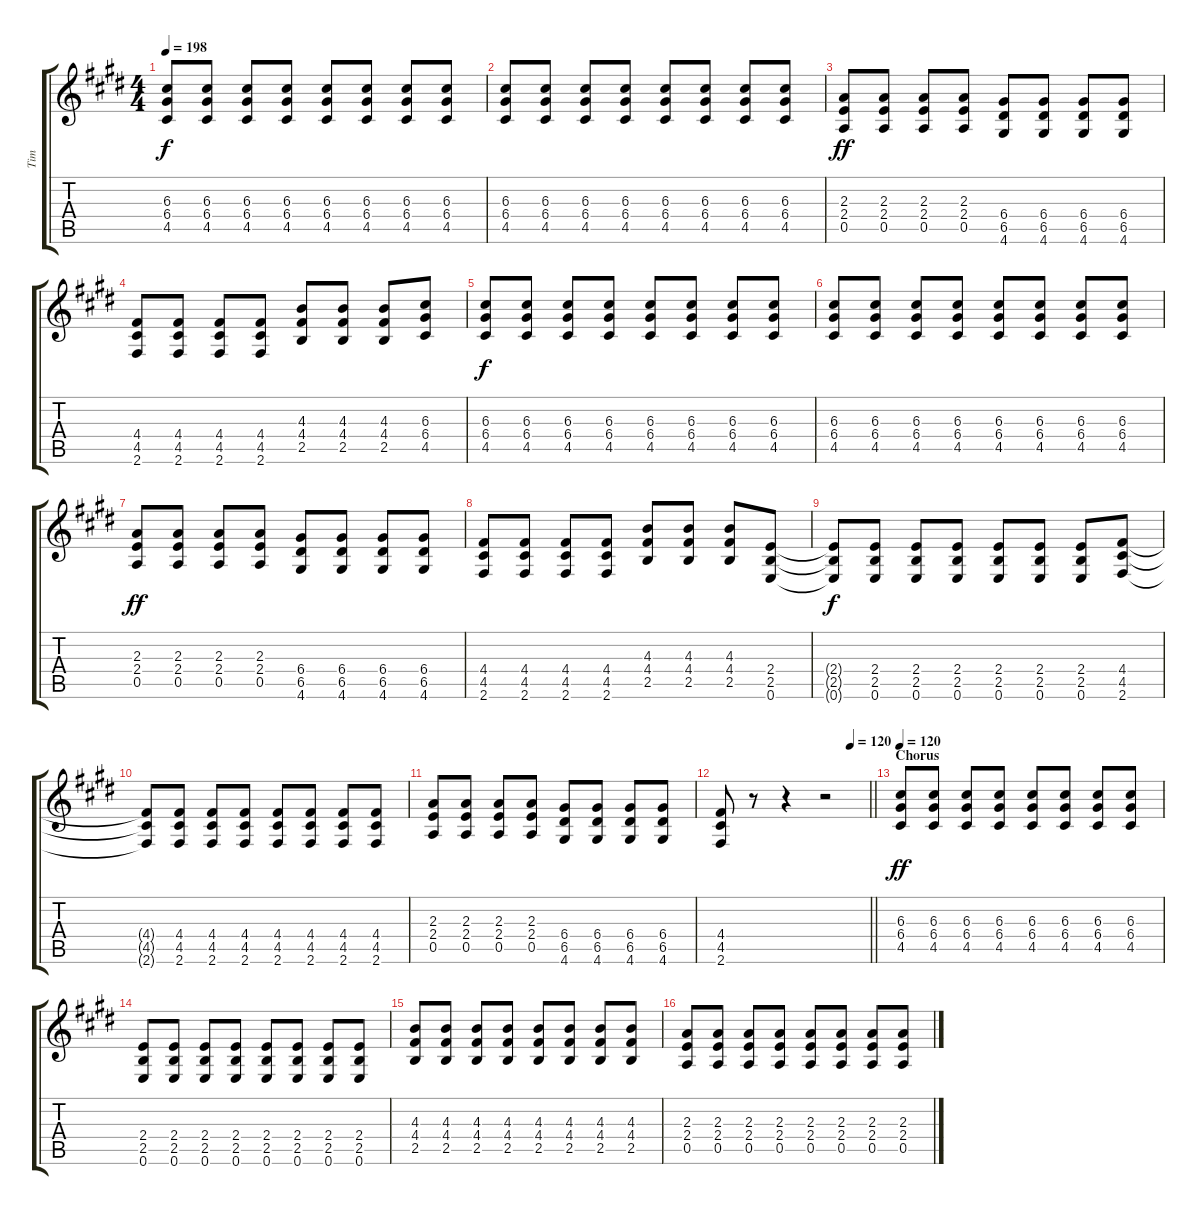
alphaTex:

\track ("Tim" "Tim") {instrument distortionguitar}
\staff {score tabs}
\tuning (E4 B3 G3 D3 A2 E2) {hide}
\ts (4 4)
\tempo 198
\clef g2
\ks e
(6.3 6.4 4.5).8{dy f} (6.3 6.4 4.5).8 (6.3 6.4 4.5).8 (6.3 6.4 4.5).8 (6.3 6.4 4.5).8 (6.3 6.4 4.5).8 (6.3 6.4 4.5).8 (6.3 6.4 4.5).8 |
(6.3 6.4 4.5).8 (6.3 6.4 4.5).8 (6.3 6.4 4.5).8 (6.3 6.4 4.5).8 (6.3 6.4 4.5).8 (6.3 6.4 4.5).8 (6.3 6.4 4.5).8 (6.3 6.4 4.5).8 |
(2.3 2.4 0.5).8{dy ff} (2.3 2.4 0.5).8 (2.3 2.4 0.5).8 (2.3 2.4 0.5).8 (6.4 6.5 4.6).8 (6.4 6.5 4.6).8 (6.4 6.5 4.6).8 (6.4 6.5 4.6).8 |
(4.4 4.5 2.6).8 (4.4 4.5 2.6).8 (4.4 4.5 2.6).8 (4.4 4.5 2.6).8 (4.3 4.4 2.5).8 (4.3 4.4 2.5).8 (4.3 4.4 2.5).8 (6.3 6.4 4.5).8 |
(6.3 6.4 4.5).8{dy f} (6.3 6.4 4.5).8 (6.3 6.4 4.5).8 (6.3 6.4 4.5).8 (6.3 6.4 4.5).8 (6.3 6.4 4.5).8 (6.3 6.4 4.5).8 (6.3 6.4 4.5).8 |
(6.3 6.4 4.5).8 (6.3 6.4 4.5).8 (6.3 6.4 4.5).8 (6.3 6.4 4.5).8 (6.3 6.4 4.5).8 (6.3 6.4 4.5).8 (6.3 6.4 4.5).8 (6.3 6.4 4.5).8 |
(2.3 2.4 0.5).8{dy ff} (2.3 2.4 0.5).8 (2.3 2.4 0.5).8 (2.3 2.4 0.5).8 (6.4 6.5 4.6).8 (6.4 6.5 4.6).8 (6.4 6.5 4.6).8 (6.4 6.5 4.6).8 |
(4.4 4.5 2.6).8 (4.4 4.5 2.6).8 (4.4 4.5 2.6).8 (4.4 4.5 2.6).8 (4.3 4.4 2.5).8 (4.3 4.4 2.5).8 (4.3 4.4 2.5).8 (2.4 2.5 0.6).8 |
(2.4{t} 2.5{t} 0.6{t}).8{dy f} (2.4 2.5 0.6).8 (2.4 2.5 0.6).8 (2.4 2.5 0.6).8 (2.4 2.5 0.6).8 (2.4 2.5 0.6).8 (2.4 2.5 0.6).8 (4.4 4.5 2.6).8 |
(4.4{t} 4.5{t} 2.6{t}).8 (4.4 4.5 2.6).8 (4.4 4.5 2.6).8 (4.4 4.5 2.6).8 (4.4 4.5 2.6).8 (4.4 4.5 2.6).8 (4.4 4.5 2.6).8 (4.4 4.5 2.6).8 |
(2.3 2.4 0.5).8 (2.3 2.4 0.5).8 (2.3 2.4 0.5).8 (2.3 2.4 0.5).8 (6.4 6.5 4.6).8 (6.4 6.5 4.6).8 (6.4 6.5 4.6).8 (6.4 6.5 4.6).8 |
\tempo (120 0.875)
\barLineRight lightlight
(4.4 4.5 2.6).8 r.8 r.4 r.2 |
\section ("" "Chorus")
\tempo 120
(6.3 6.4 4.5).8{dy ff} (6.3 6.4 4.5).8 (6.3 6.4 4.5).8 (6.3 6.4 4.5).8 (6.3 6.4 4.5).8 (6.3 6.4 4.5).8 (6.3 6.4 4.5).8 (6.3 6.4 4.5).8 |
(2.4 2.5 0.6).8 (2.4 2.5 0.6).8 (2.4 2.5 0.6).8 (2.4 2.5 0.6).8 (2.4 2.5 0.6).8 (2.4 2.5 0.6).8 (2.4 2.5 0.6).8 (2.4 2.5 0.6).8 |
(4.3 4.4 2.5).8 (4.3 4.4 2.5).8 (4.3 4.4 2.5).8 (4.3 4.4 2.5).8 (4.3 4.4 2.5).8 (4.3 4.4 2.5).8 (4.3 4.4 2.5).8 (4.3 4.4 2.5).8 |
(2.3 2.4 0.5).8 (2.3 2.4 0.5).8 (2.3 2.4 0.5).8 (2.3 2.4 0.5).8 (2.3 2.4 0.5).8 (2.3 2.4 0.5).8 (2.3 2.4 0.5).8 (2.3 2.4 0.5).8
